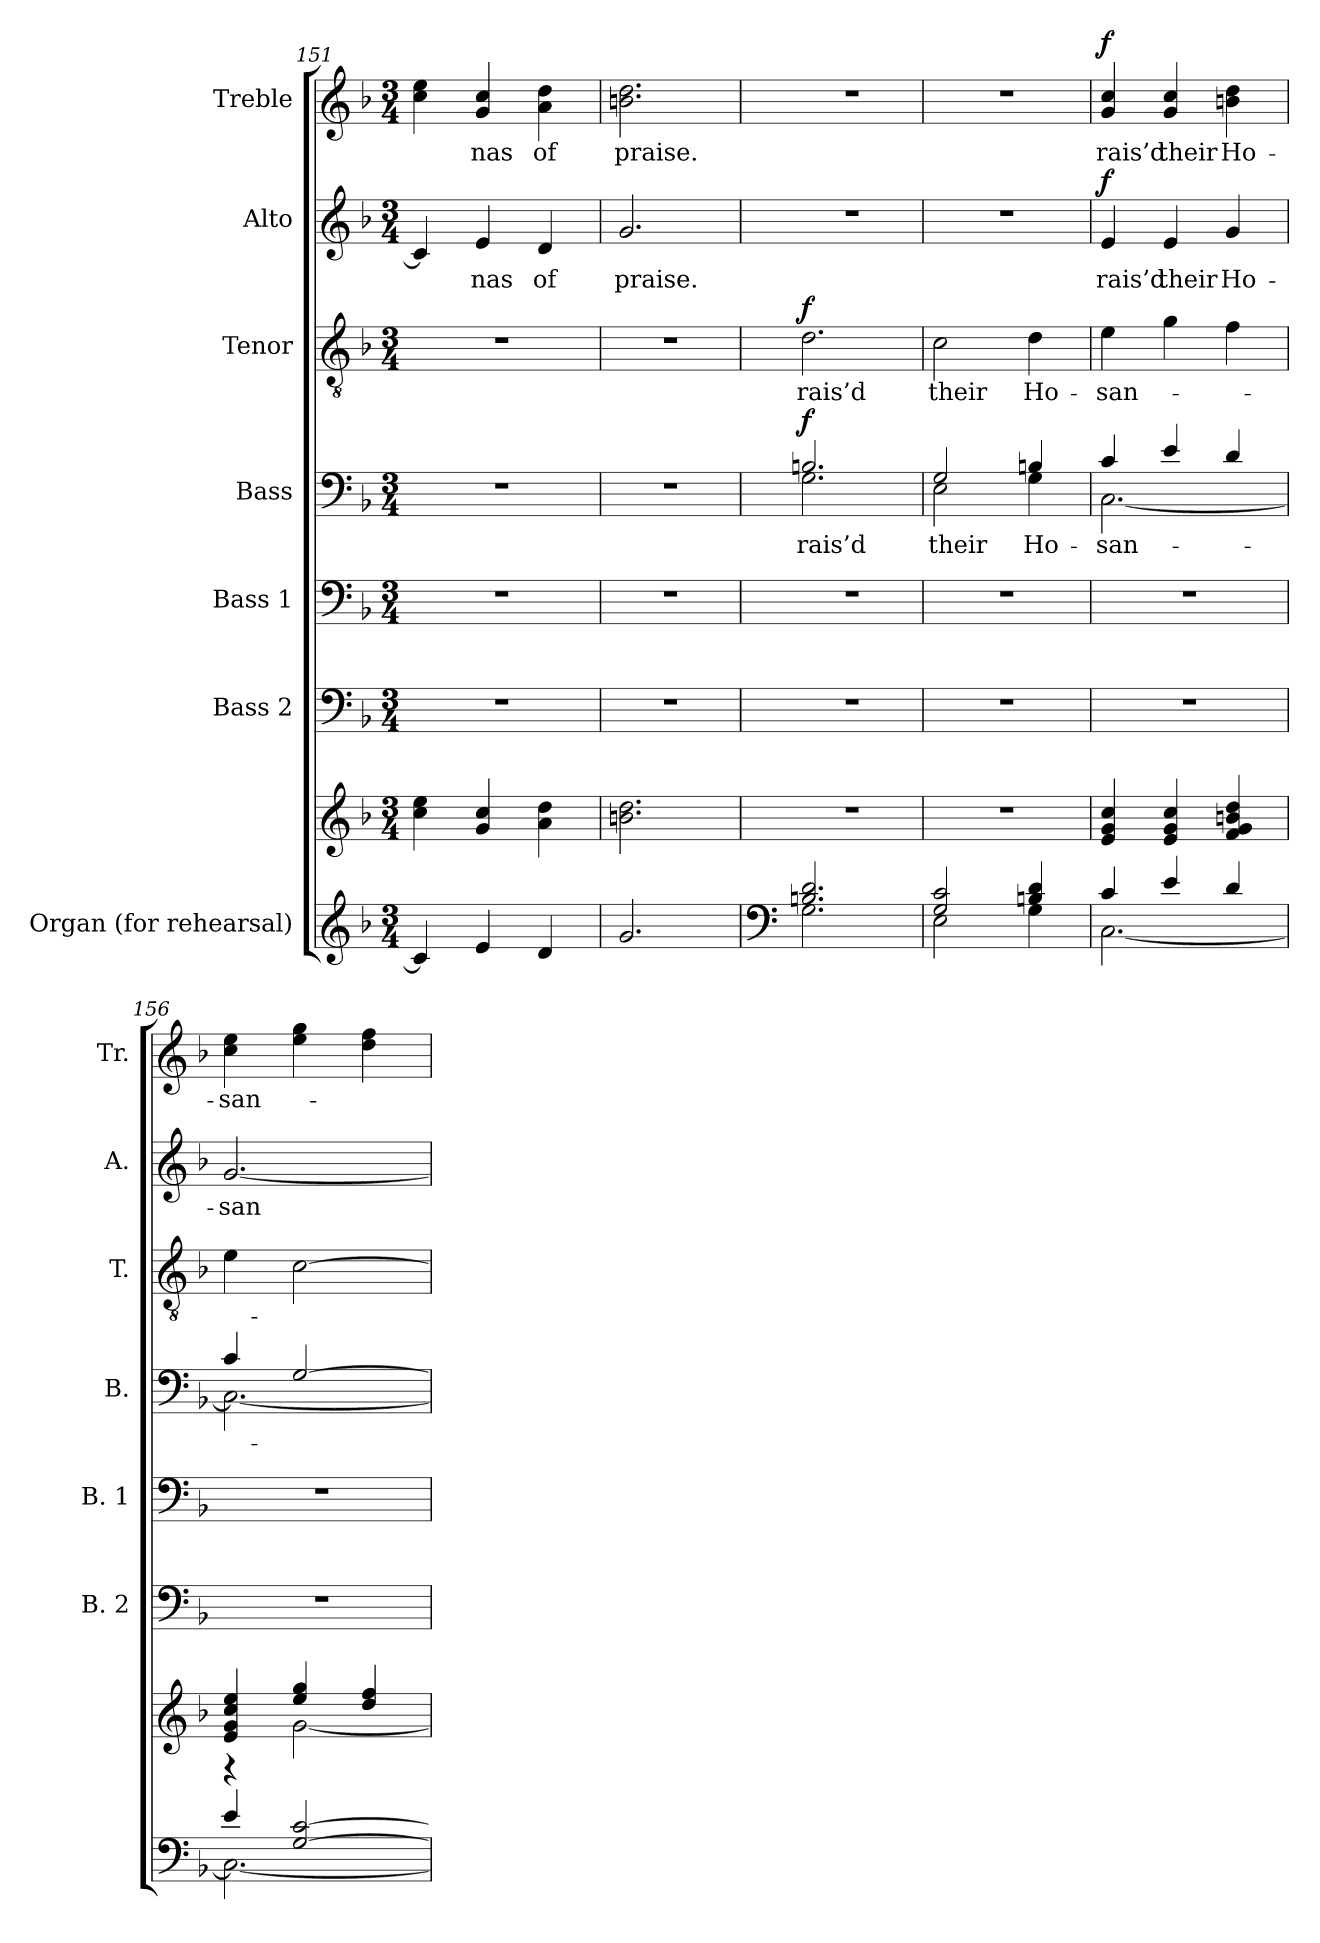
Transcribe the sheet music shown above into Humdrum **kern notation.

**kern	**kern	**kern	**kern	**kern	**text	**dynam	**kern	**text	**dynam	**kern	**text	**dynam	**kern	**text	**dynam
*part7	*part7	*part6	*part5	*part4	*part4	*part4	*part3	*part3	*part3	*part2	*part2	*part2	*part1	*part1	*part1
*staff8	*staff7	*staff6	*staff5	*staff4	*staff4	*staff4	*staff3	*staff3	*staff3	*staff2	*staff2	*staff2	*staff1	*staff1	*staff1
*I"Organ (for rehearsal)	*	*I"Bass 2	*I"Bass 1	*I"Bass	*	*	*I"Tenor	*	*	*I"Alto	*	*	*I"Treble	*	*
*	*	*I'B. 2	*I'B. 1	*I'B.	*	*	*I'T.	*	*	*I'A.	*	*	*I'Tr.	*	*
!!LO:LB:g=z
*clefG2	*clefG2	*clefF4	*clefF4	*clefF4	*	*	*clefGv2	*	*	*clefG2	*	*	*clefG2	*	*
*	*	*	*	*	*	*	*ITrd7c12	*	*	*	*	*	*	*	*
*k[b-]	*k[b-]	*k[b-]	*k[b-]	*k[b-]	*	*	*k[b-]	*	*	*k[b-]	*	*	*k[b-]	*	*
*F:	*F:	*F:	*F:	*F:	*	*	*F:	*	*	*F:	*	*	*F:	*	*
*M3/4	*M3/4	*M3/4	*M3/4	*M3/4	*	*	*M3/4	*	*	*M3/4	*	*	*M3/4	*	*
=151	=151	=151	=151	=151	=151	=151	=151	=151	=151	=151	=151	=151	=151	=151	=151
!	!	!LO:N:vis=1	!LO:N:vis=1	!LO:N:vis=1	!	!	!LO:N:vis=1	!	!	!	!	!	!	!	!
4ci/]	4cci\ 4eei	2.r	2.r	2.r	.	.	2.r	.	.	4ci/]	.	.	4cci\ 4eei	.	.
!	!	!	!	!	!	!	!	!	!	!	!LO:LY:b:color=#000000	!	!	!	!
!	!	!	!	!	!	!	!	!	!	!	!	!	!	!LO:LY:b:color=#000000	!
4ei/	4gi/ 4cci	.	.	.	.	.	.	.	.	4ei/	-nas	.	4gi/ 4cci	-nas	.
!	!	!	!	!	!	!	!	!	!	!	!LO:LY:b:color=#000000	!	!	!	!
!	!	!	!	!	!	!	!	!	!	!	!	!	!	!LO:LY:b:color=#000000	!
4di/	4ai\ 4ddi	.	.	.	.	.	.	.	.	4di/	of	.	4ai\ 4ddi	of	.
=152	=152	=152	=152	=152	=152	=152	=152	=152	=152	=152	=152	=152	=152	=152	=152
!	!	!LO:N:vis=1	!LO:N:vis=1	!LO:N:vis=1	!	!	!LO:N:vis=1	!	!	!	!	!	!	!	!
!	!	!	!	!	!	!	!	!	!	!	!LO:LY:b:color=#000000	!	!	!	!
!	!	!	!	!	!	!	!	!	!	!	!	!	!	!LO:LY:b:color=#000000	!
2.gi/	2.bni\ 2.ddi	2.r	2.r	2.r	.	.	2.r	.	.	2.gi/	praise.	.	2.bni\ 2.ddi	praise.	.
=153	=153	=153	=153	=153	=153	=153	=153	=153	=153	=153	=153	=153	=153	=153	=153
*clefF4	*	*	*	*	*	*	*	*	*	*	*	*	*	*	*
*^	*	*	*	*	*	*	*	*	*	*	*	*	*	*	*
!	!	!LO:N:vis=1	!LO:N:vis=1	!LO:N:vis=1	!	!	!	!	!	!	!	!	!	!	!	!
!	!	!	!	!	!	!LO:LY:b:color=#000000	!	!	!	!	!	!	!	!	!	!
*	*	*	*	*	*^	*	*	*	*	*	*	*	*	*	*	*
!	!	!	!	!	!	!	!	!	!	!LO:LY:b:color=#000000	!	!LO:N:vis=1	!	!	!LO:N:vis=1	!	!
2.Bni/ 2.di	2.Gi\	2.r	2.r	2.r	2.Bni/	2.Gi\	rais’d	f	2.Di\	rais’d	f	2.r	.	.	2.r	.	.
=154	=154	=154	=154	=154	=154	=154	=154	=154	=154	=154	=154	=154	=154	=154	=154	=154	=154
!	!	!LO:N:vis=1	!LO:N:vis=1	!LO:N:vis=1	!	!	!	!	!	!	!	!	!	!	!	!	!
!	!	!	!	!	!	!	!LO:LY:b:color=#000000	!	!	!	!	!	!	!	!	!	!
!	!	!	!	!	!	!	!	!	!	!LO:LY:b:color=#000000	!	!LO:N:vis=1	!	!	!LO:N:vis=1	!	!
2Gi/ 2ci	2Ei\	2.r	2.r	2.r	2Gi/	2Ei\	their	.	2Ci\	their	.	2.r	.	.	2.r	.	.
!	!	!	!	!	!	!	!LO:LY:b:color=#000000	!	!	!	!	!	!	!	!	!	!
!	!	!	!	!	!	!	!	!	!	!LO:LY:b:color=#000000	!	!	!	!	!	!	!
4Bni/ 4di	4Gi\	.	.	.	4Bni/	4Gi\	Ho-	.	4Di\	Ho-	.	.	.	.	.	.	.
=155	=155	=155	=155	=155	=155	=155	=155	=155	=155	=155	=155	=155	=155	=155	=155	=155	=155
!	!	!	!LO:N:vis=1	!LO:N:vis=1	!	!	!	!	!	!	!	!	!	!	!	!	!
!	!	!	!	!	!	!	!LO:LY:b:color=#000000	!	!	!	!	!	!	!	!	!	!
!	!	!	!	!	!	!	!	!	!	!LO:LY:b:color=#000000	!	!	!	!	!	!	!
!	!	!	!	!	!	!	!	!	!	!	!	!	!LO:LY:b:color=#000000	!	!	!	!
!	!	!	!	!	!	!	!	!	!	!	!	!	!	!	!	!LO:LY:b:color=#000000	!
4ci/	[2.Ci\	4ei/ 4gi 4cci	2.r	2.r	4ci/	[2.Ci\	-san-	.	4Ei\	-san-	.	4ei/	rais’d	f	4gi/ 4cci	rais’d	f
!	!	!	!	!	!	!	!	!	!	!	!	!	!LO:LY:b:color=#000000	!	!	!	!
!	!	!	!	!	!	!	!	!	!	!	!	!	!	!	!	!LO:LY:b:color=#000000	!
4ei/	.	4ei/ 4gi 4cci	.	.	4ei/	.	.	.	4Gi\	.	.	4ei/	their	.	4gi/ 4cci	their	.
!	!	!	!	!	!	!	!	!	!	!	!	!	!LO:LY:b:color=#000000	!	!	!	!
!	!	!	!	!	!	!	!	!	!	!	!	!	!	!	!	!LO:LY:b:color=#000000	!
4di/	.	4fi/ 4gi 4bni 4ddi	.	.	4di/	.	.	.	4Fi\	.	.	4gi/	Ho-	.	4bni\ 4ddi	Ho-	.
=156	=156	=156	=156	=156	=156	=156	=156	=156	=156	=156	=156	=156	=156	=156	=156	=156	=156
*	*	*^	*	*	*	*	*	*	*	*	*	*	*	*	*	*	*
!	!	!	!	!LO:N:vis=1	!LO:N:vis=1	!	!	!	!	!	!	!	!	!	!	!	!	!
!	!	!	!	!	!	!	!	!	!	!	!	!	!	!LO:LY:b:color=#000000	!	!	!	!
!	!	!	!	!	!	!	!	!	!	!	!	!	!	!	!	!	!LO:LY:b:color=#000000	!
4ei/	2.Ci\_	4ei/ 4gi 4cci 4eei	4r	2.r	2.r	4ci/	2.Ci\_	.	.	4Ei\	.	.	[2.gi/	-san-	.	4cci\ 4eei	-san-	.
[2Gi/ [2ci	.	4eei/ 4ggi	[2gi\	.	.	[2Gi/	.	.	.	[2Ci\	.	.	.	.	.	4eei\ 4ggi	.	.
.	.	4ddi/ 4ffi	.	.	.	.	.	.	.	.	.	.	.	.	.	4ddi\ 4ffi	.	.
*v	*v	*	*	*	*	*v	*v	*	*	*	*	*	*	*	*	*	*	*
*	*v	*v	*	*	*	*	*	*	*	*	*	*	*	*	*	*
=	=	=	=	=	=	=	=	=	=	=	=	=	=	=	=
*-	*-	*-	*-	*-	*-	*-	*-	*-	*-	*-	*-	*-	*-	*-	*-
